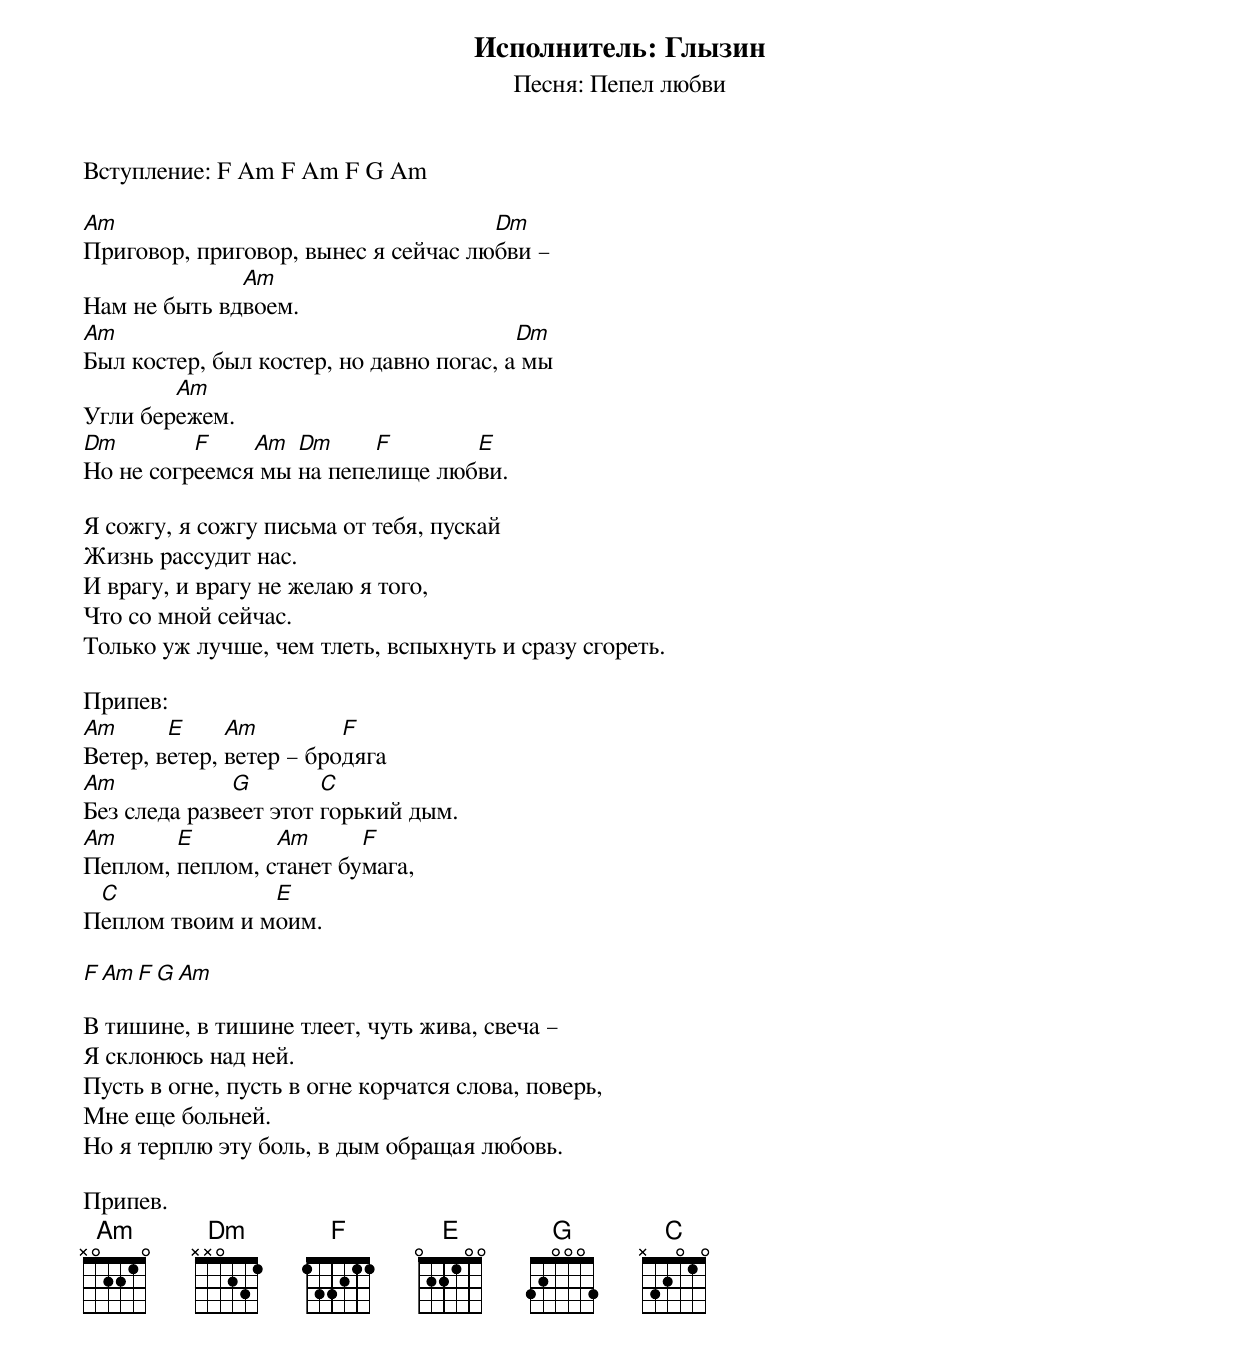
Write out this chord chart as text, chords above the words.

Исполнитель: Глызин
Песня: Пепел любви


Вступление: F Am F Am F G Am

Am                                   Dm
Приговор, приговор, вынес я сейчас любви –
              Am
Нам не быть вдвоем.
Am                                       Dm
Был костер, был костер, но давно погас, а мы
        Am
Угли бережем.
Dm        F    Am  Dm     F       E
Но не согреемся мы на пепелище любви.

Я сожгу, я сожгу письма от тебя, пускай
Жизнь рассудит нас.
И врагу, и врагу не желаю я того,
Что со мной сейчас.
Только уж лучше, чем тлеть, вспыхнуть и сразу сгореть.

Припев:
Am      E     Am         F
Ветер, ветер, ветер – бродяга
Am            G        C
Без следа развеет этот горький дым.
Am      E        Am      F
Пеплом, пеплом, станет бумага,
 C              E
Пеплом твоим и моим.

F Am F G Am

В тишине, в тишине тлеет, чуть жива, свеча –
Я склонюсь над ней.
Пусть в огне, пусть в огне корчатся слова, поверь,
Мне еще больней.
Но я терплю эту боль, в дым обращая любовь.

Припев.
